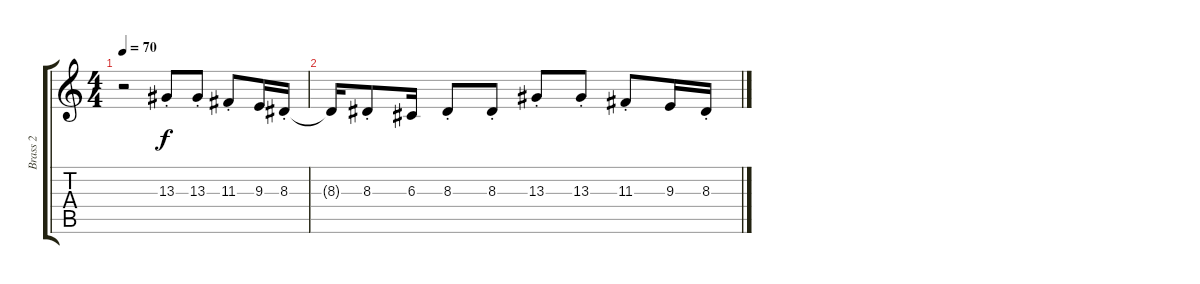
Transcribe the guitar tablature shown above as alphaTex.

\track ("Brass 2" "Brass 2") {instrument brasssection}
\staff {score tabs}
\tuning (E4 B3 G3 D3 A2 E2) {hide}
\ts (4 4)
\tempo 70
\clef g2
\ks c
r.2{dy f} 13.3{st}.8 13.3{st}.8 11.3{st}.8 9.3.16 8.3{st}.16 |
8.3{t}.16 8.3{st}.8 6.3.16 8.3{st}.8 8.3{st}.8 13.3{st}.8 13.3{st}.8 11.3{st}.8 9.3.16 8.3{st}.16
